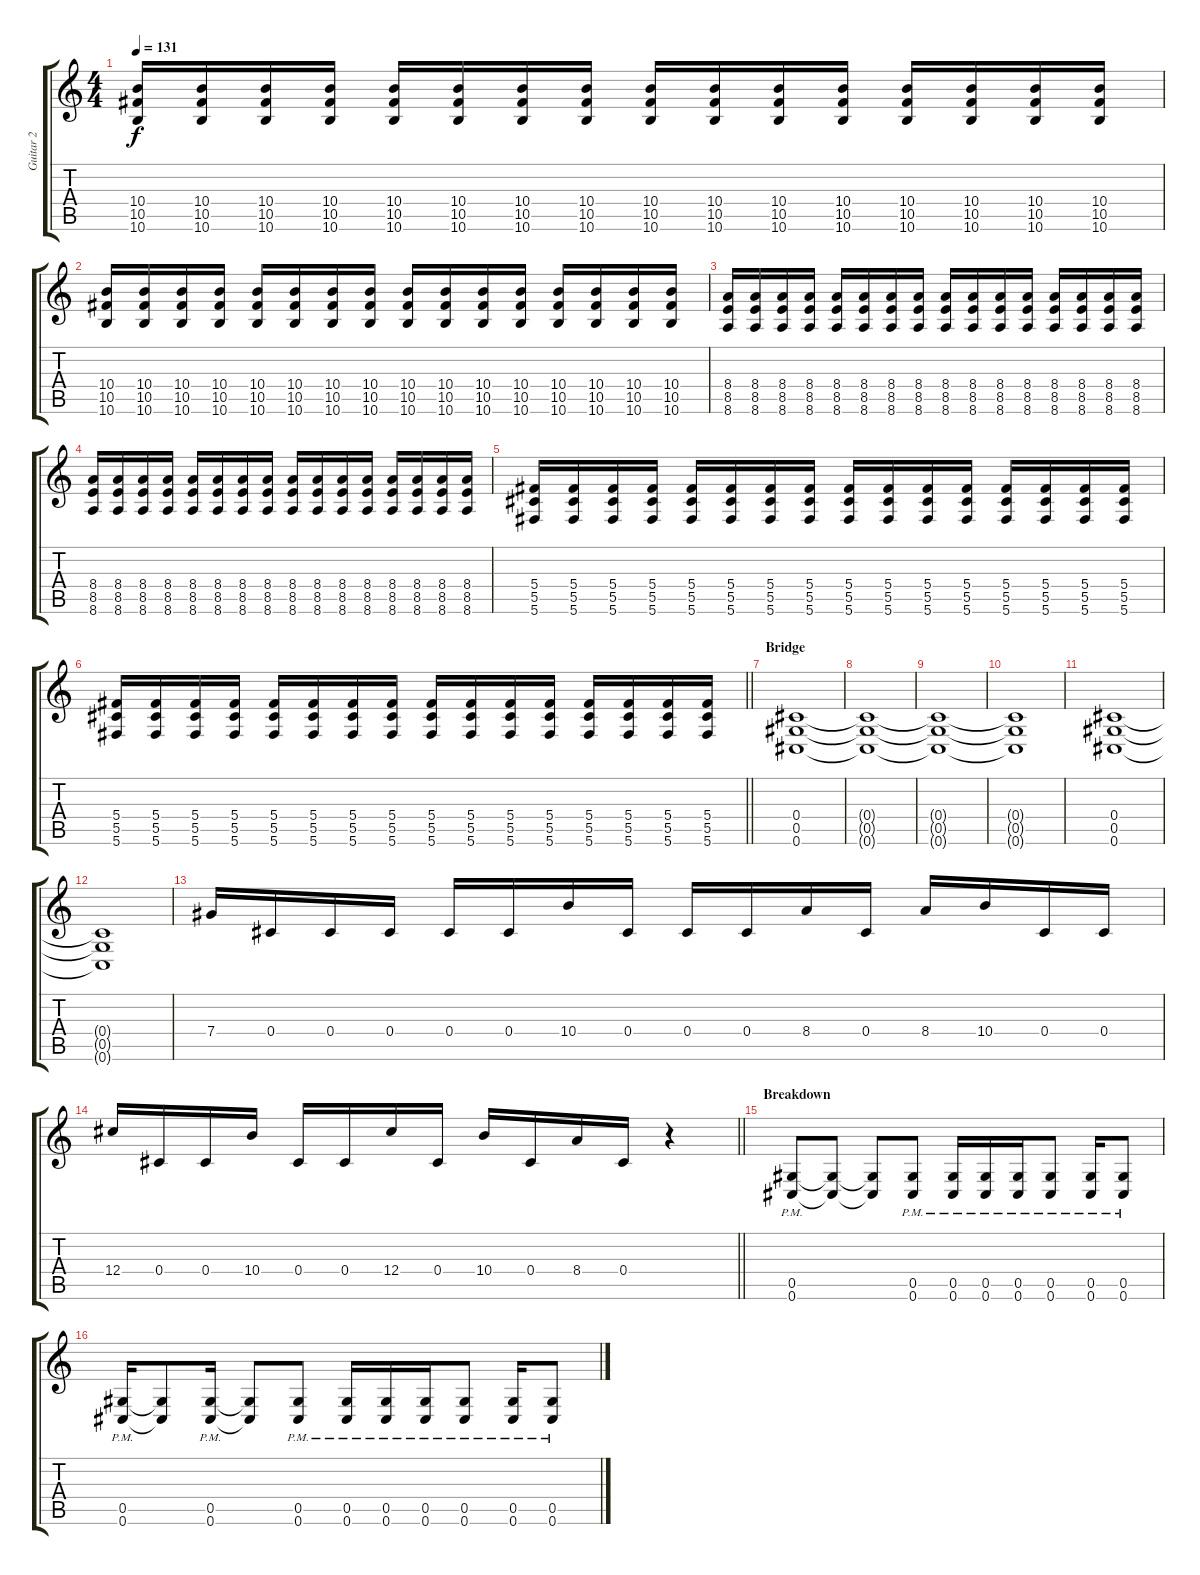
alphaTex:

\track ("Guitar 2" "Guitar 2") {instrument distortionguitar}
\staff {score tabs}
\tuning (Eb4 Bb3 Gb3 Db3 Ab2 Db2) {hide}
\ts (4 4)
\tempo 131
\clef g2
\ks c
(10.4 10.5 10.6).16{dy f} (10.4 10.5 10.6).16 (10.4 10.5 10.6).16 (10.4 10.5 10.6).16 (10.4 10.5 10.6).16 (10.4 10.5 10.6).16 (10.4 10.5 10.6).16 (10.4 10.5 10.6).16 (10.4 10.5 10.6).16 (10.4 10.5 10.6).16 (10.4 10.5 10.6).16 (10.4 10.5 10.6).16 (10.4 10.5 10.6).16 (10.4 10.5 10.6).16 (10.4 10.5 10.6).16 (10.4 10.5 10.6).16 |
(10.4 10.5 10.6).16 (10.4 10.5 10.6).16 (10.4 10.5 10.6).16 (10.4 10.5 10.6).16 (10.4 10.5 10.6).16 (10.4 10.5 10.6).16 (10.4 10.5 10.6).16 (10.4 10.5 10.6).16 (10.4 10.5 10.6).16 (10.4 10.5 10.6).16 (10.4 10.5 10.6).16 (10.4 10.5 10.6).16 (10.4 10.5 10.6).16 (10.4 10.5 10.6).16 (10.4 10.5 10.6).16 (10.4 10.5 10.6).16 |
(8.4 8.5 8.6).16 (8.4 8.5 8.6).16 (8.4 8.5 8.6).16 (8.4 8.5 8.6).16 (8.4 8.5 8.6).16 (8.4 8.5 8.6).16 (8.4 8.5 8.6).16 (8.4 8.5 8.6).16 (8.4 8.5 8.6).16 (8.4 8.5 8.6).16 (8.4 8.5 8.6).16 (8.4 8.5 8.6).16 (8.4 8.5 8.6).16 (8.4 8.5 8.6).16 (8.4 8.5 8.6).16 (8.4 8.5 8.6).16 |
(8.4 8.5 8.6).16 (8.4 8.5 8.6).16 (8.4 8.5 8.6).16 (8.4 8.5 8.6).16 (8.4 8.5 8.6).16 (8.4 8.5 8.6).16 (8.4 8.5 8.6).16 (8.4 8.5 8.6).16 (8.4 8.5 8.6).16 (8.4 8.5 8.6).16 (8.4 8.5 8.6).16 (8.4 8.5 8.6).16 (8.4 8.5 8.6).16 (8.4 8.5 8.6).16 (8.4 8.5 8.6).16 (8.4 8.5 8.6).16 |
(5.4 5.5 5.6).16 (5.4 5.5 5.6).16 (5.4 5.5 5.6).16 (5.4 5.5 5.6).16 (5.4 5.5 5.6).16 (5.4 5.5 5.6).16 (5.4 5.5 5.6).16 (5.4 5.5 5.6).16 (5.4 5.5 5.6).16 (5.4 5.5 5.6).16 (5.4 5.5 5.6).16 (5.4 5.5 5.6).16 (5.4 5.5 5.6).16 (5.4 5.5 5.6).16 (5.4 5.5 5.6).16 (5.4 5.5 5.6).16 |
\barLineRight lightlight
(5.4 5.5 5.6).16 (5.4 5.5 5.6).16 (5.4 5.5 5.6).16 (5.4 5.5 5.6).16 (5.4 5.5 5.6).16 (5.4 5.5 5.6).16 (5.4 5.5 5.6).16 (5.4 5.5 5.6).16 (5.4 5.5 5.6).16 (5.4 5.5 5.6).16 (5.4 5.5 5.6).16 (5.4 5.5 5.6).16 (5.4 5.5 5.6).16 (5.4 5.5 5.6).16 (5.4 5.5 5.6).16 (5.4 5.5 5.6).16 |
\section ("" "Bridge")
(0.4 0.5 0.6).1 |
(0.4{t} 0.5{t} 0.6{t}).1 |
(0.4{t} 0.5{t} 0.6{t}).1 |
(0.4{t} 0.5{t} 0.6{t}).1 |
(0.4 0.5 0.6).1 |
(0.4{t} 0.5{t} 0.6{t}).1 |
7.4.16 0.4.16 0.4.16 0.4.16 0.4.16 0.4.16 10.4.16 0.4.16 0.4.16 0.4.16 8.4.16 0.4.16 8.4.16 10.4.16 0.4.16 0.4.16 |
\barLineRight lightlight
12.4.16 0.4.16 0.4.16 10.4.16 0.4.16 0.4.16 12.4.16 0.4.16 10.4.16 0.4.16 8.4.16 0.4.16 r.4 |
\section ("" "Breakdown")
(0.5{pm} 0.6{pm}).8{balance 1} (0.5{t} 0.6{t}).8 (0.5{t} 0.6{t}).8 (0.5{pm} 0.6{pm}).8 (0.5{pm} 0.6{pm}).16 (0.5{pm} 0.6{pm}).16 (0.5{pm} 0.6{pm}).16 (0.5{pm} 0.6{pm}).8 (0.5{pm} 0.6{pm}).16 (0.5{pm} 0.6{pm}).8 |
(0.5{pm} 0.6{pm}).16 (0.5{t} 0.6{t}).8 (0.5{pm} 0.6{pm}).16 (0.5{t} 0.6{t}).8 (0.5{pm} 0.6{pm}).8 (0.5{pm} 0.6{pm}).16 (0.5{pm} 0.6{pm}).16 (0.5{pm} 0.6{pm}).16 (0.5{pm} 0.6{pm}).8 (0.5{pm} 0.6{pm}).16 (0.5{pm} 0.6{pm}).8
